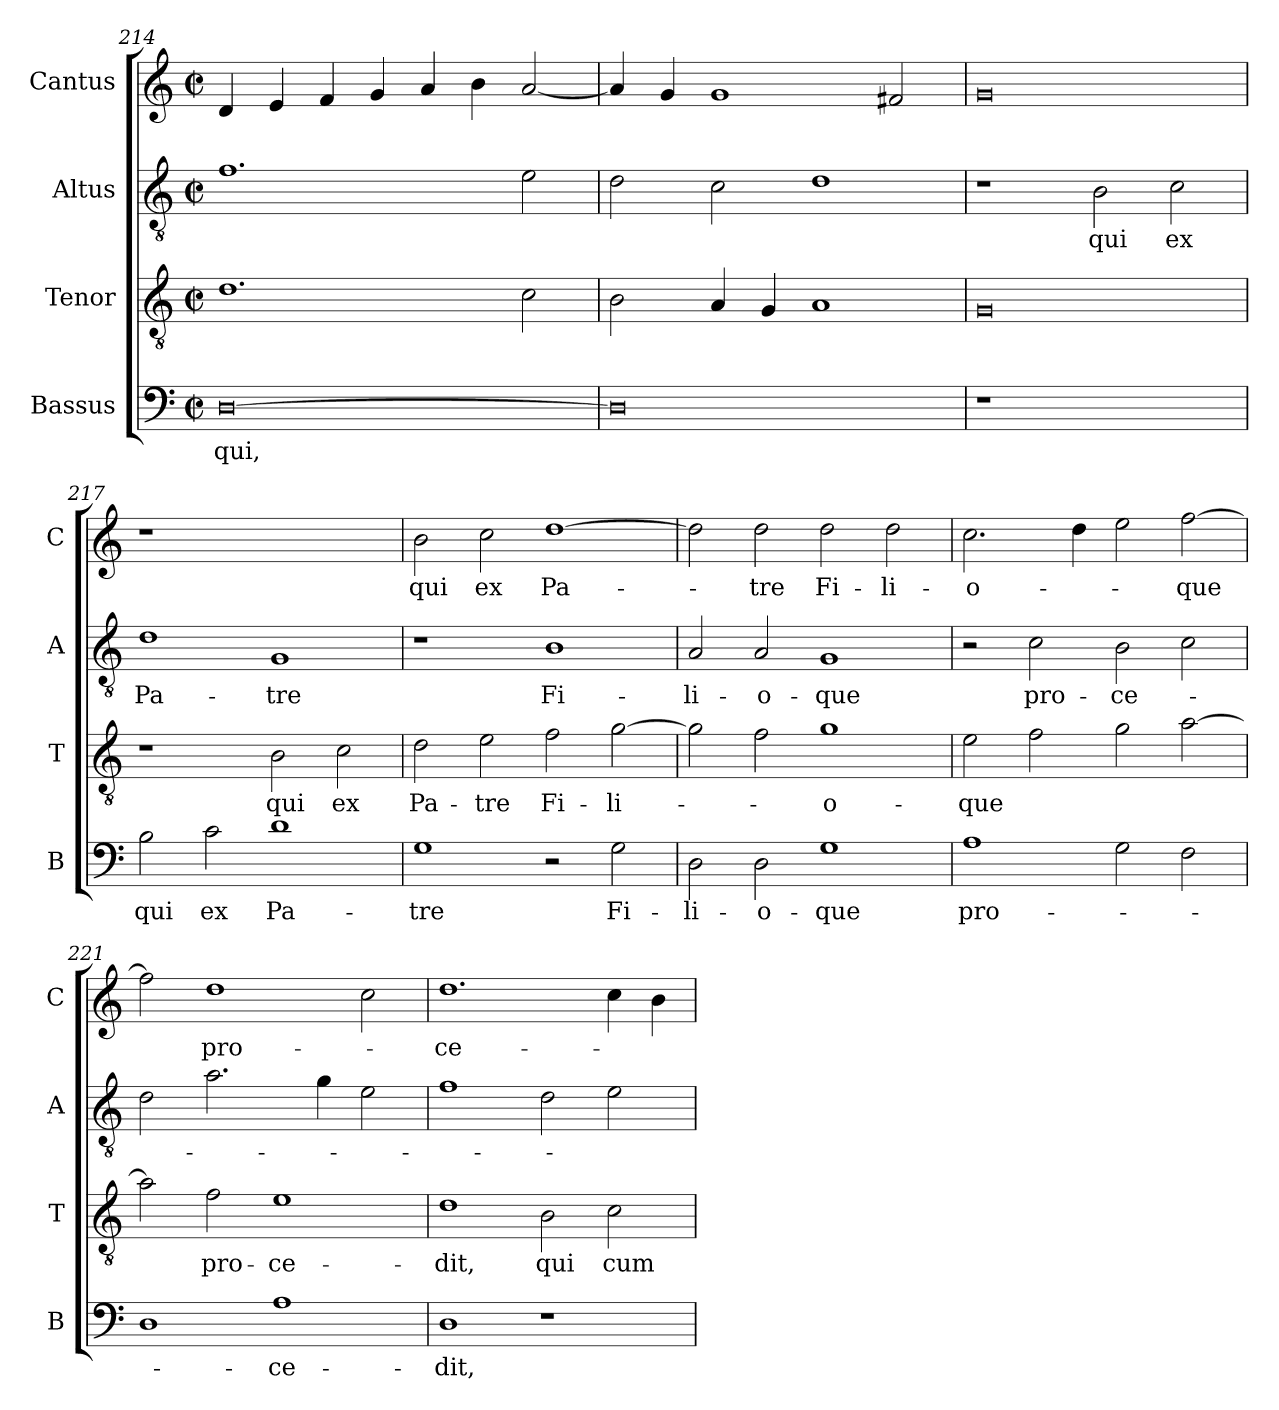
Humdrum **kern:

**kern	**text	**kern	**text	**kern	**text	**kern	**text
*part4	*part4	*part3	*part3	*part2	*part2	*part1	*part1
*staff4	*staff4	*staff3	*staff3	*staff2	*staff2	*staff1	*staff1
*I"Bassus	*	*I"Tenor	*	*I"Altus	*	*I"Cantus	*
*I'B	*	*I'T	*	*I'A	*	*I'C	*
*clefF4	*	*clefGv2	*	*clefGv2	*	*clefG2	*
*k[]	*	*k[]	*	*k[]	*	*k[]	*
*C:	*	*C:	*	*C:	*	*C:	*
*M2/2	*	*M2/2	*	*M2/2	*	*M2/2	*
*met(c|)	*	*met(c|)	*	*met(c|)	*	*met(c|)	*
=214	=214	=214	=214	=214	=214	=214	=214
!	!LO:LY:b	!	!	!	!	!	!
[0D	qui,	1.d	.	1.f	.	4d/	.
.	.	.	.	.	.	4e/	.
.	.	.	.	.	.	4f/	.
.	.	.	.	.	.	4g/	.
.	.	.	.	.	.	4a/	.
.	.	.	.	.	.	4b\	.
.	.	2c\	.	2e\	.	[2a/	.
=215	=215	=215	=215	=215	=215	=215	=215
0D]	.	2B\	.	2d\	.	4a/]	.
.	.	.	.	.	.	4g/	.
.	.	4A/	.	2c\	.	1g	.
.	.	4G/	.	.	.	.	.
.	.	1A	.	1d	.	.	.
.	.	.	.	.	.	2f#X/	.
=216	=216	=216	=216	=216	=216	=216	=216
1r	.	0G	.	1r	.	0g	.
!	!	!	!	!	!LO:LY:b	!	!
1ryy	.	.	.	2B\	-qui	.	.
!	!	!	!	!	!LO:LY:b	!	!
.	.	.	.	2c\	ex	.	.
!!LO:LB:g=z
=217	=217	=217	=217	=217	=217	=217	=217
!	!LO:LY:b	!	!	!	!	!	!
!	!	!	!	!	!LO:LY:b	!	!
2B\	qui	1r	.	1d	Pa-	1r	.
!	!LO:LY:b	!	!	!	!	!	!
2c\	ex	.	.	.	.	.	.
!	!LO:LY:b	!	!	!	!	!	!
!	!	!	!LO:LY:b	!	!	!	!
!	!	!	!	!	!LO:LY:b	!	!
1d	Pa-	2B\	qui	1G	-tre	1ryy	.
!	!	!	!LO:LY:b	!	!	!	!
.	.	2c\	ex	.	.	.	.
=218	=218	=218	=218	=218	=218	=218	=218
!	!LO:LY:b	!	!	!	!	!	!
!	!	!	!LO:LY:b	!	!	!	!
!	!	!	!	!	!	!	!LO:LY:b
1G	-tre	2d\	Pa-	1r	.	2b\	-qui
!	!	!	!LO:LY:b	!	!	!	!
!	!	!	!	!	!	!	!LO:LY:b
.	.	2e\	-tre	.	.	2cc\	ex
!	!	!	!LO:LY:b	!	!	!	!
!	!	!	!	!	!LO:LY:b	!	!
!	!	!	!	!	!	!	!LO:LY:b
2r	.	2f\	Fi-	1B	Fi-	[1dd	Pa-
!	!LO:LY:b	!	!	!	!	!	!
!	!	!	!LO:LY:b	!	!	!	!
2G\	Fi-	[2g\	-li-	.	.	.	.
=219	=219	=219	=219	=219	=219	=219	=219
!	!LO:LY:b	!	!	!	!	!	!
!	!	!	!	!	!LO:LY:b	!	!
2D\	-li-	2g\]	.	2A/	-li-	2dd\]	.
!	!LO:LY:b	!	!	!	!	!	!
!	!	!	!	!	!LO:LY:b	!	!
!	!	!	!	!	!	!	!LO:LY:b
2D\	-o-	2f\	.	2A/	-o-	2dd\	-tre
!	!LO:LY:b	!	!	!	!	!	!
!	!	!	!LO:LY:b	!	!	!	!
!	!	!	!	!	!LO:LY:b	!	!
!	!	!	!	!	!	!	!LO:LY:b
1G	-que	1g	-o-	1G	-que	2dd\	Fi-
!	!	!	!	!	!	!	!LO:LY:b
.	.	.	.	.	.	2dd\	-li-
=220	=220	=220	=220	=220	=220	=220	=220
!	!LO:LY:b	!	!	!	!	!	!
!	!	!	!LO:LY:b	!	!	!	!
!	!	!	!	!	!	!	!LO:LY:b
1A	pro-	2e\	-que	2r	.	2.cc\	-o-
!	!	!	!	!	!LO:LY:b	!	!
.	.	2f\	.	2c\	pro-	.	.
.	.	.	.	.	.	4dd\	.
!	!	!	!	!	!LO:LY:b	!	!
2G\	.	2g\	.	2B\	-ce-	2ee\	.
!	!	!	!	!	!	!	!LO:LY:b
2F\	.	[2a\	.	2c\	.	[2ff\	-que
=221	=221	=221	=221	=221	=221	=221	=221
1D	.	2a\]	.	2d\	.	2ff\]	.
!	!	!	!LO:LY:b	!	!	!	!
!	!	!	!	!	!	!	!LO:LY:b
.	.	2f\	pro-	2.a\	.	1dd	pro-
!	!LO:LY:b	!	!	!	!	!	!
!	!	!	!LO:LY:b	!	!	!	!
1A	-ce-	1e	-ce-	.	.	.	.
.	.	.	.	4g\	.	.	.
.	.	.	.	2e\	.	2cc\	.
=222	=222	=222	=222	=222	=222	=222	=222
!	!LO:LY:b	!	!	!	!	!	!
!	!	!	!LO:LY:b	!	!	!	!
!	!	!	!	!	!	!	!LO:LY:b
1D	-dit,	1d	-dit,	1f	.	1.dd	-ce-
!	!	!	!LO:LY:b	!	!	!	!
1r	.	2B\	qui	2d\	.	.	.
!	!	!	!LO:LY:b	!	!	!	!
.	.	2c\	cum	2e\	.	4cc\	.
.	.	.	.	.	.	4b\	.
=	=	=	=	=	=	=	=
*-	*-	*-	*-	*-	*-	*-	*-
